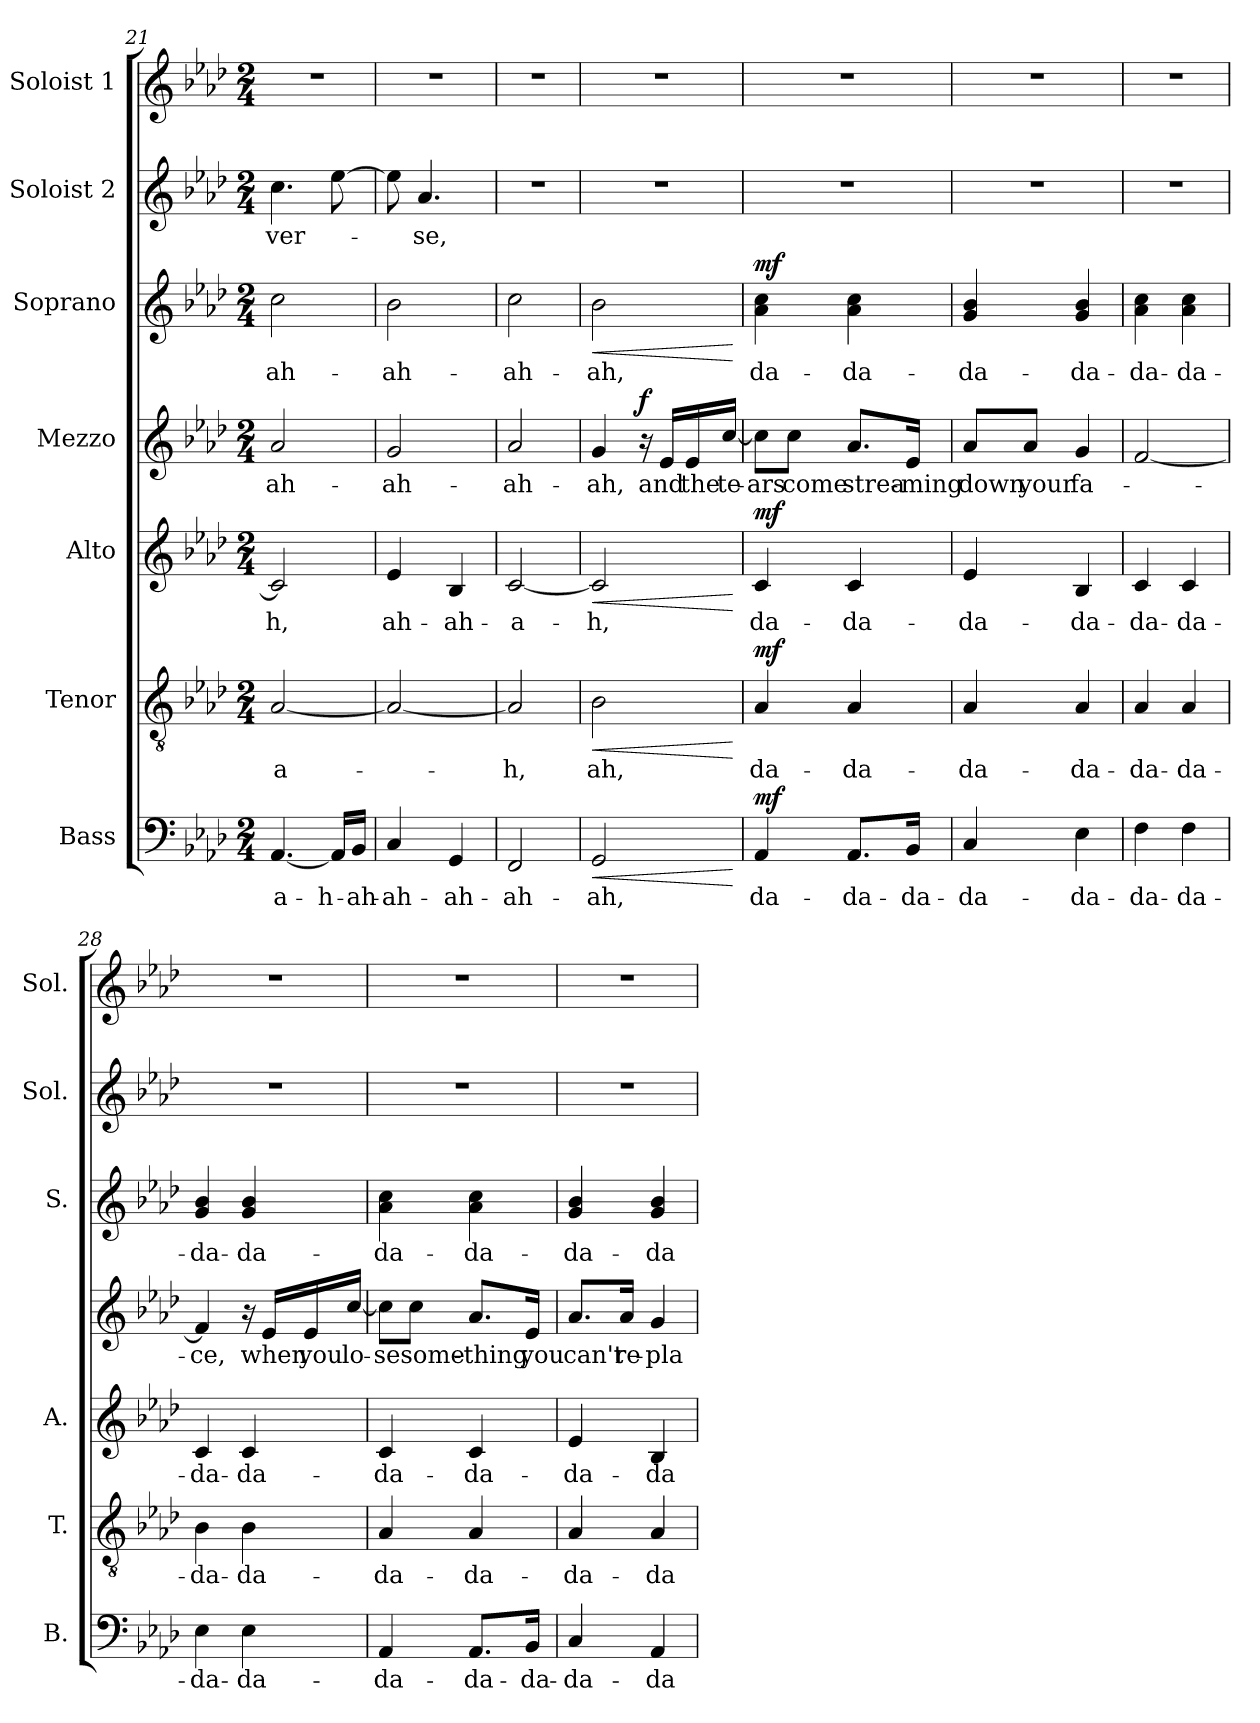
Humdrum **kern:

**kern	**text	**dynam	**kern	**text	**dynam	**kern	**text	**dynam	**kern	**text	**dynam	**kern	**text	**dynam	**kern	**text	**kern
*part7	*part7	*part7	*part6	*part6	*part6	*part5	*part5	*part5	*part4	*part4	*part4	*part3	*part3	*part3	*part2	*part2	*part1
*staff7	*staff7	*staff7	*staff6	*staff6	*staff6	*staff5	*staff5	*staff5	*staff4	*staff4	*staff4	*staff3	*staff3	*staff3	*staff2	*staff2	*staff1
*I"Bass	*	*	*I"Tenor	*	*	*I"Alto	*	*	*I"Mezzo	*	*	*I"Soprano	*	*	*I"Soloist 2	*	*I"Soloist 1
*I'B.	*	*	*I'T.	*	*	*I'A.	*	*	*	*	*	*I'S.	*	*	*I'Sol.	*	*I'Sol.
*clefF4	*	*	*clefGv2	*	*	*clefG2	*	*	*clefG2	*	*	*clefG2	*	*	*clefG2	*	*clefG2
*k[b-e-a-d-]	*	*	*k[b-e-a-d-]	*	*	*k[b-e-a-d-]	*	*	*k[b-e-a-d-]	*	*	*k[b-e-a-d-]	*	*	*k[b-e-a-d-]	*	*k[b-e-a-d-]
*M2/4	*	*	*M2/4	*	*	*M2/4	*	*	*M2/4	*	*	*M2/4	*	*	*M2/4	*	*M2/4
=21	=21	=21	=21	=21	=21	=21	=21	=21	=21	=21	=21	=21	=21	=21	=21	=21	=21
!	!LO:LY:b	!	!	!LO:LY:b	!	!	!LO:LY:b	!	!	!LO:LY:b	!	!	!LO:LY:b	!	!	!LO:LY:b	!
[4.AA-/	-a-	.	[2A-/	-a-	.	2c/]	-h,	.	2a-/	-ah-	.	2cc\	-ah-	.	4.cc\	-ver-	2r
!	!LO:LY:b	!	!	!	!	!	!	!	!	!	!	!	!	!	!	!	!
16AA-/LL]	-h-	.	.	.	.	.	.	.	.	.	.	.	.	.	[8ee-\	.	.
!	!LO:LY:b	!	!	!	!	!	!	!	!	!	!	!	!	!	!	!	!
16BB-/JJ	-ah-	.	.	.	.	.	.	.	.	.	.	.	.	.	.	.	.
=22	=22	=22	=22	=22	=22	=22	=22	=22	=22	=22	=22	=22	=22	=22	=22	=22	=22
!	!LO:LY:b	!	!	!	!	!	!LO:LY:b	!	!	!LO:LY:b	!	!	!LO:LY:b	!	!	!	!
4C/	-ah-	.	2A-/_	.	.	4e-/	ah-	.	2g/	-ah-	.	2b-\	-ah-	.	8ee-\]	.	2r
!	!	!	!	!	!	!	!	!	!	!	!	!	!	!	!	!LO:LY:b	!
.	.	.	.	.	.	.	.	.	.	.	.	.	.	.	4.a-/	-se,	.
!	!LO:LY:b	!	!	!	!	!	!LO:LY:b	!	!	!	!	!	!	!	!	!	!
4GG/	-ah-	.	.	.	.	4B-/	-ah-	.	.	.	.	.	.	.	.	.	.
=23	=23	=23	=23	=23	=23	=23	=23	=23	=23	=23	=23	=23	=23	=23	=23	=23	=23
!	!LO:LY:b	!	!	!LO:LY:b	!	!	!LO:LY:b	!	!	!LO:LY:b	!	!	!LO:LY:b	!	!	!	!
2FF/	-ah-	.	2A-/]	-h,	.	[2c/	-a-	.	2a-/	-ah-	.	2cc\	-ah-	.	2r	.	2r
=24	=24	=24	=24	=24	=24	=24	=24	=24	=24	=24	=24	=24	=24	=24	=24	=24	=24
!	!LO:LY:b	!LO:HP:b	!	!LO:LY:b	!LO:HP:b	!	!LO:LY:b	!LO:HP:b	!	!LO:LY:b	!	!	!LO:LY:b	!LO:HP:b	!	!	!
2GG/	-ah,	<	2B-\	ah,	<	2c/]	-h,	<	4g/	-ah,	.	2b-\	-ah,	<	2r	.	2r
!	!	!	!	!	!	!	!	!	!	!	!LO:DY:a	!	!	!	!	!	!
.	.	.	.	.	.	.	.	.	16r	.	f	.	.	.	.	.	.
!	!	!	!	!	!	!	!	!	!	!LO:LY:b	!	!	!	!	!	!	!
.	.	.	.	.	.	.	.	.	16e-/LL	and	.	.	.	.	.	.	.
!	!	!	!	!	!	!	!	!	!	!LO:LY:b	!	!	!	!	!	!	!
.	.	.	.	.	.	.	.	.	16e-/	the	.	.	.	.	.	.	.
!	!	!	!	!	!	!	!	!	!	!LO:LY:b	!	!	!	!	!	!	!
.	.	.	.	.	.	.	.	.	[16cc/JJ	te-	.	.	.	.	.	.	.
.	.	[	.	.	[	.	.	[	.	.	.	.	.	[	.	.	.
=25	=25	=25	=25	=25	=25	=25	=25	=25	=25	=25	=25	=25	=25	=25	=25	=25	=25
!	!LO:LY:b	!LO:DY:a	!	!LO:LY:b	!LO:DY:a	!	!LO:LY:b	!LO:DY:a	!	!LO:LY:b	!	!	!LO:LY:b	!LO:DY:a	!	!	!
4AA-/	da-	mf	4A-/	da-	mf	4c/	da-	mf	8cc\L]	-ars	.	4a-\ 4cc\	da-	mf	2r	.	2r
!	!	!	!	!	!	!	!	!	!	!LO:LY:b	!	!	!	!	!	!	!
.	.	.	.	.	.	.	.	.	8cc\J	come	.	.	.	.	.	.	.
!	!LO:LY:b	!	!	!LO:LY:b	!	!	!LO:LY:b	!	!	!LO:LY:b	!	!	!LO:LY:b	!	!	!	!
8.AA-/L	-da-	.	4A-/	-da-	.	4c/	-da-	.	8.a-/L	strea-	.	4a-\ 4cc\	-da-	.	.	.	.
!	!LO:LY:b	!	!	!	!	!	!	!	!	!LO:LY:b	!	!	!	!	!	!	!
16BB-/Jk	-da-	.	.	.	.	.	.	.	16e-/Jk	-ming	.	.	.	.	.	.	.
!!LO:LB:g=z
=26	=26	=26	=26	=26	=26	=26	=26	=26	=26	=26	=26	=26	=26	=26	=26	=26	=26
!	!LO:LY:b	!	!	!LO:LY:b	!	!	!LO:LY:b	!	!	!LO:LY:b	!	!	!LO:LY:b	!	!	!	!
4C/	-da-	.	4A-/	-da-	.	4e-/	-da-	.	8a-/L	down	.	4g/ 4b-/	-da-	.	2r	.	2r
!	!	!	!	!	!	!	!	!	!	!LO:LY:b	!	!	!	!	!	!	!
.	.	.	.	.	.	.	.	.	8a-/J	your	.	.	.	.	.	.	.
!	!LO:LY:b	!	!	!LO:LY:b	!	!	!LO:LY:b	!	!	!LO:LY:b	!	!	!LO:LY:b	!	!	!	!
4E-\	-da-	.	4A-/	-da-	.	4B-/	-da-	.	4g/	fa-	.	4g/ 4b-/	-da-	.	.	.	.
=27	=27	=27	=27	=27	=27	=27	=27	=27	=27	=27	=27	=27	=27	=27	=27	=27	=27
!	!LO:LY:b	!	!	!LO:LY:b	!	!	!LO:LY:b	!	!	!	!	!	!LO:LY:b	!	!	!	!
4F\	-da-	.	4A-/	-da-	.	4c/	-da-	.	[2f/	.	.	4a-\ 4cc\	-da-	.	2r	.	2r
!	!LO:LY:b	!	!	!LO:LY:b	!	!	!LO:LY:b	!	!	!	!	!	!LO:LY:b	!	!	!	!
4F\	-da-	.	4A-/	-da-	.	4c/	-da-	.	.	.	.	4a-\ 4cc\	-da-	.	.	.	.
=28	=28	=28	=28	=28	=28	=28	=28	=28	=28	=28	=28	=28	=28	=28	=28	=28	=28
!	!LO:LY:b	!	!	!LO:LY:b	!	!	!LO:LY:b	!	!	!LO:LY:b	!	!	!LO:LY:b	!	!	!	!
4E-\	-da-	.	4B-\	-da-	.	4c/	-da-	.	4f/]	-ce,	.	4g/ 4b-/	-da-	.	2r	.	2r
!	!LO:LY:b	!	!	!LO:LY:b	!	!	!LO:LY:b	!	!	!	!	!	!LO:LY:b	!	!	!	!
4E-\	-da-	.	4B-\	-da-	.	4c/	-da-	.	16r	.	.	4g/ 4b-/	-da-	.	.	.	.
!	!	!	!	!	!	!	!	!	!	!LO:LY:b	!	!	!	!	!	!	!
.	.	.	.	.	.	.	.	.	16e-/LL	when	.	.	.	.	.	.	.
!	!	!	!	!	!	!	!	!	!	!LO:LY:b	!	!	!	!	!	!	!
.	.	.	.	.	.	.	.	.	16e-/	you	.	.	.	.	.	.	.
!	!	!	!	!	!	!	!	!	!	!LO:LY:b	!	!	!	!	!	!	!
.	.	.	.	.	.	.	.	.	[16cc/JJ	lo-	.	.	.	.	.	.	.
=29	=29	=29	=29	=29	=29	=29	=29	=29	=29	=29	=29	=29	=29	=29	=29	=29	=29
!	!LO:LY:b	!	!	!LO:LY:b	!	!	!LO:LY:b	!	!	!LO:LY:b	!	!	!LO:LY:b	!	!	!	!
4AA-/	-da-	.	4A-/	-da-	.	4c/	-da-	.	8cc\L]	-se	.	4a-\ 4cc\	-da-	.	2r	.	2r
!	!	!	!	!	!	!	!	!	!	!LO:LY:b	!	!	!	!	!	!	!
.	.	.	.	.	.	.	.	.	8cc\J	some-	.	.	.	.	.	.	.
!	!LO:LY:b	!	!	!LO:LY:b	!	!	!LO:LY:b	!	!	!LO:LY:b	!	!	!LO:LY:b	!	!	!	!
8.AA-/L	-da-	.	4A-/	-da-	.	4c/	-da-	.	8.a-/L	-thing	.	4a-\ 4cc\	-da-	.	.	.	.
!	!LO:LY:b	!	!	!	!	!	!	!	!	!LO:LY:b	!	!	!	!	!	!	!
16BB-/Jk	-da-	.	.	.	.	.	.	.	16e-/Jk	you	.	.	.	.	.	.	.
=30	=30	=30	=30	=30	=30	=30	=30	=30	=30	=30	=30	=30	=30	=30	=30	=30	=30
!	!LO:LY:b	!	!	!LO:LY:b	!	!	!LO:LY:b	!	!	!LO:LY:b	!	!	!LO:LY:b	!	!	!	!
4C/	-da-	.	4A-/	-da-	.	4e-/	-da-	.	8.a-/L	can't	.	4g/ 4b-/	-da-	.	2r	.	2r
!	!	!	!	!	!	!	!	!	!	!LO:LY:b	!	!	!	!	!	!	!
.	.	.	.	.	.	.	.	.	16a-/Jk	re-	.	.	.	.	.	.	.
!	!LO:LY:b	!	!	!LO:LY:b	!	!	!LO:LY:b	!	!	!LO:LY:b	!	!	!LO:LY:b	!	!	!	!
4AA-/	-da-	.	4A-/	-da-	.	4B-/	-da-	.	4g/	-pla-	.	4g/ 4b-/	-da-	.	.	.	.
=	=	=	=	=	=	=	=	=	=	=	=	=	=	=	=	=	=
*-	*-	*-	*-	*-	*-	*-	*-	*-	*-	*-	*-	*-	*-	*-	*-	*-	*-
